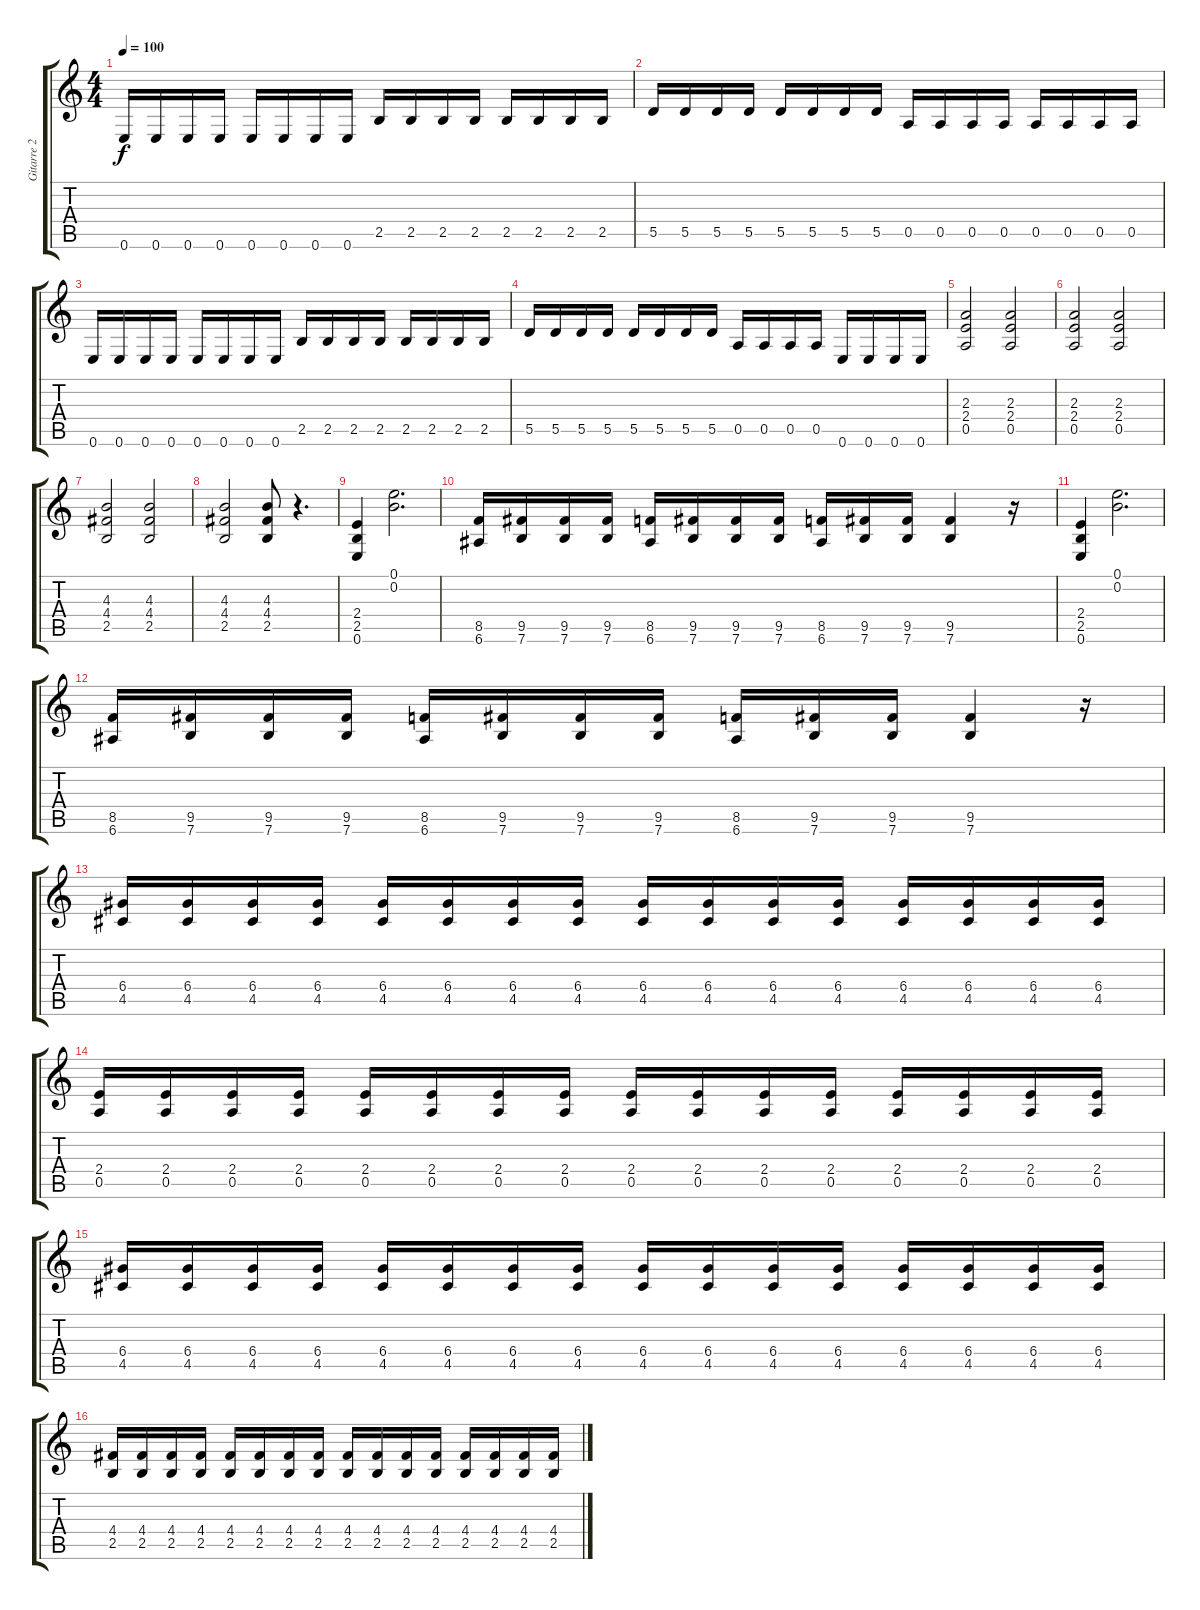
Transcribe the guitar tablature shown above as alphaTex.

\track ("Gitarre 2" "Gitarre 2") {instrument overdrivenguitar}
\staff {score tabs}
\tuning (E4 B3 G3 D3 A2 E2) {hide}
\ts (4 4)
\tempo 100
\clef g2
\ks c
0.6.16{dy f} 0.6.16 0.6.16 0.6.16 0.6.16 0.6.16 0.6.16 0.6.16 2.5.16 2.5.16 2.5.16 2.5.16 2.5.16 2.5.16 2.5.16 2.5.16 |
5.5.16 5.5.16 5.5.16 5.5.16 5.5.16 5.5.16 5.5.16 5.5.16 0.5.16 0.5.16 0.5.16 0.5.16 0.5.16 0.5.16 0.5.16 0.5.16 |
0.6.16 0.6.16 0.6.16 0.6.16 0.6.16 0.6.16 0.6.16 0.6.16 2.5.16 2.5.16 2.5.16 2.5.16 2.5.16 2.5.16 2.5.16 2.5.16 |
5.5.16 5.5.16 5.5.16 5.5.16 5.5.16 5.5.16 5.5.16 5.5.16 0.5.16 0.5.16 0.5.16 0.5.16 0.6.16 0.6.16 0.6.16 0.6.16 |
(2.3 2.4 0.5).2 (2.3 2.4 0.5).2 |
(2.3 2.4 0.5).2 (2.3 2.4 0.5).2 |
(4.3 4.4 2.5).2 (4.3 4.4 2.5).2 |
(4.3 4.4 2.5).2 (4.3 4.4 2.5).8 r.4{d} |
(2.4 2.5 0.6).4 (0.1 0.2).2{d} |
(8.5 6.6).16 (9.5 7.6).16 (9.5 7.6).16 (9.5 7.6).16 (8.5 6.6).16 (9.5 7.6).16 (9.5 7.6).16 (9.5 7.6).16 (8.5 6.6).16 (9.5 7.6).16 (9.5 7.6).16 (9.5 7.6).4 r.16 |
(2.4 2.5 0.6).4 (0.1 0.2).2{d} |
(8.5 6.6).16 (9.5 7.6).16 (9.5 7.6).16 (9.5 7.6).16 (8.5 6.6).16 (9.5 7.6).16 (9.5 7.6).16 (9.5 7.6).16 (8.5 6.6).16 (9.5 7.6).16 (9.5 7.6).16 (9.5 7.6).4 r.16 |
(6.4 4.5).16 (6.4 4.5).16 (6.4 4.5).16 (6.4 4.5).16 (6.4 4.5).16 (6.4 4.5).16 (6.4 4.5).16 (6.4 4.5).16 (6.4 4.5).16 (6.4 4.5).16 (6.4 4.5).16 (6.4 4.5).16 (6.4 4.5).16 (6.4 4.5).16 (6.4 4.5).16 (6.4 4.5).16 |
(2.4 0.5).16 (2.4 0.5).16 (2.4 0.5).16 (2.4 0.5).16 (2.4 0.5).16 (2.4 0.5).16 (2.4 0.5).16 (2.4 0.5).16 (2.4 0.5).16 (2.4 0.5).16 (2.4 0.5).16 (2.4 0.5).16 (2.4 0.5).16 (2.4 0.5).16 (2.4 0.5).16 (2.4 0.5).16 |
(6.4 4.5).16 (6.4 4.5).16 (6.4 4.5).16 (6.4 4.5).16 (6.4 4.5).16 (6.4 4.5).16 (6.4 4.5).16 (6.4 4.5).16 (6.4 4.5).16 (6.4 4.5).16 (6.4 4.5).16 (6.4 4.5).16 (6.4 4.5).16 (6.4 4.5).16 (6.4 4.5).16 (6.4 4.5).16 |
(4.4 2.5).16 (4.4 2.5).16 (4.4 2.5).16 (4.4 2.5).16 (4.4 2.5).16 (4.4 2.5).16 (4.4 2.5).16 (4.4 2.5).16 (4.4 2.5).16 (4.4 2.5).16 (4.4 2.5).16 (4.4 2.5).16 (4.4 2.5).16 (4.4 2.5).16 (4.4 2.5).16 (4.4 2.5).16
